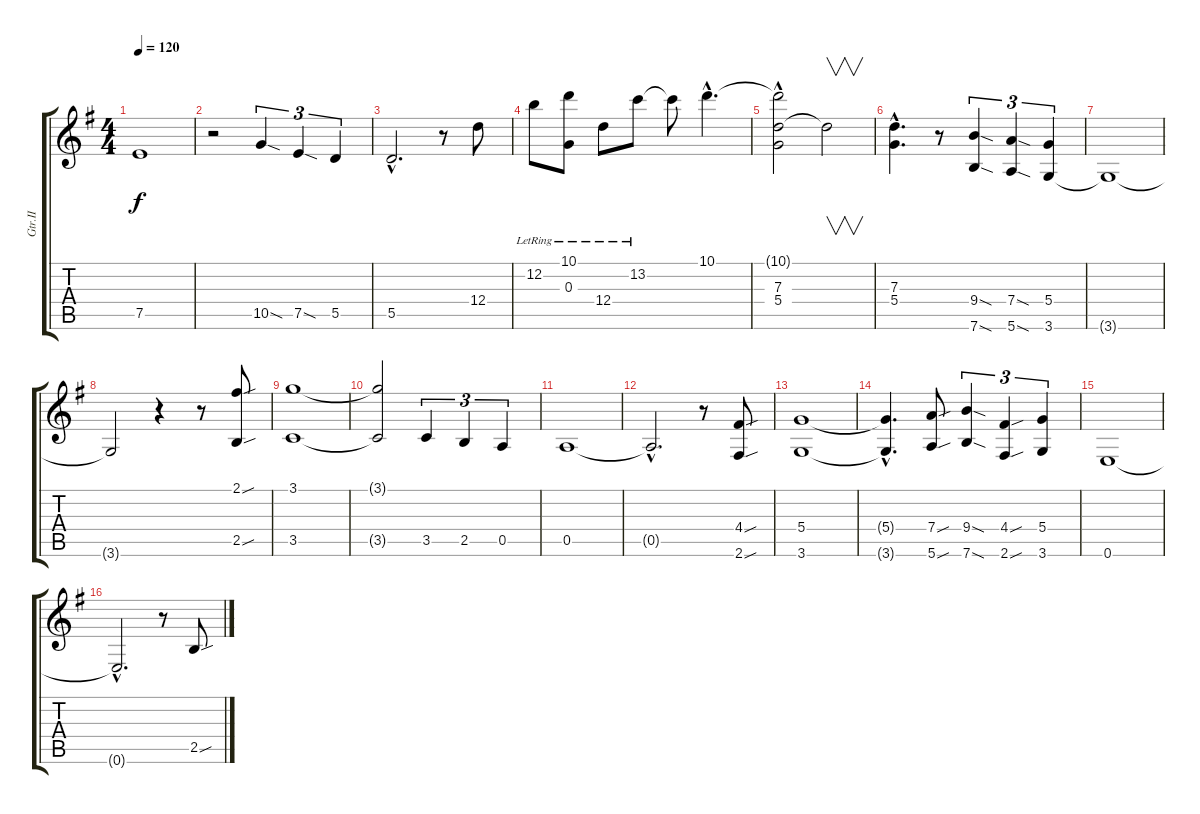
\track ("Gtr.II" "Gtr.II") {instrument electricguitarjazz}
\staff {score tabs}
\tuning (E4 B3 G3 D3 A2 E2) {hide}
\ts (4 4)
\tempo 120
\clef g2
\ks eminor
7.5.1{dy f} |
r.2 10.5{sod}.4{tu (3 2)} 7.5{sod}.4{tu (3 2)} 5.5.4{tu (3 2)} |
5.5{hac}.2{d} r.8 12.4.8 |
12.2{lr}.8 (10.1{lr} 0.3{lr}).8 12.4{lr}.8 13.2{lr}.8 13.2{t}.8 10.1{hac}.4{d} |
(10.1{hac t} 7.3 5.4).2 7.3{t}.2{v} |
(7.3{hac} 5.4{hac}).4{d} r.8 (9.4{sod} 7.6{sod}).4{tu (3 2)} (7.4{sod} 5.6{sod}).4{tu (3 2)} (5.4 3.6).4{tu (3 2)} |
3.6{t}.1 |
3.6{t}.2 r.4 r.8 (2.1{sou} 2.5{sou}).8 |
(3.1 3.5).1 |
(3.1{t} 3.5{t}).2 3.5.4{tu (3 2)} 2.5.4{tu (3 2)} 0.5.4{tu (3 2)} |
0.5.1 |
0.5{hac t}.2{d} r.8 (4.4{sou} 2.6{sou}).8 |
(5.4 3.6).1 |
(5.4{hac t} 3.6{hac t}).4{d} (7.4{sou} 5.6{sou}).8 (9.4{sod} 7.6{sod}).4{tu (3 2)} (4.4{sou} 2.6{sou}).4{tu (3 2)} (5.4 3.6).4{tu (3 2)} |
0.6.1 |
0.6{hac t}.2{d} r.8 2.5{sou}.8
